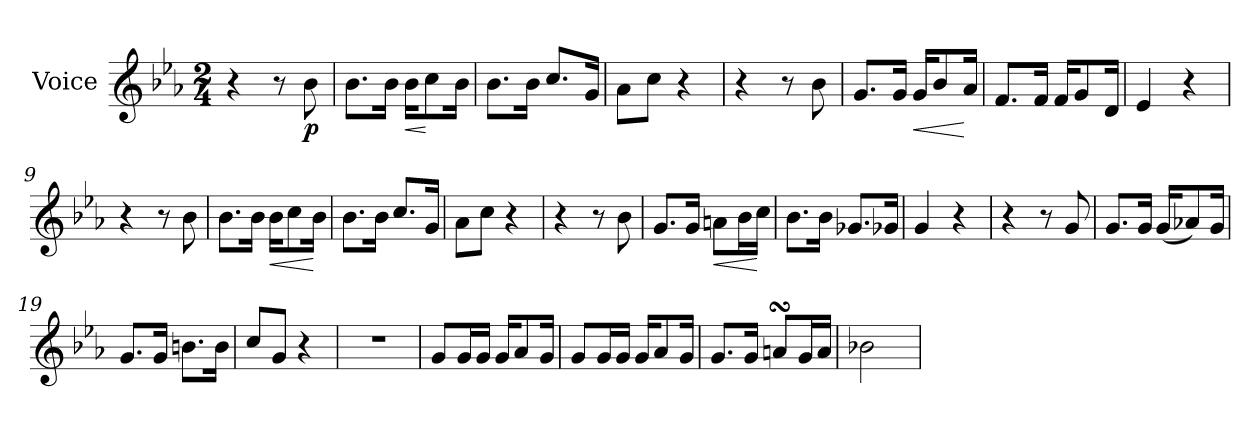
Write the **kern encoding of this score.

**kern	**dynam
*part1	*part1
*staff1	*staff1
*I"Voice	*
*clefG2	*
*k[b-e-a-]	*
*E-:	*
*M2/4	*
=1	=1
4r	.
8r	.
!	!LO:DY:b
8b-\	p
=2	=2
8.b-\L	.
16b-\Jk	.
!	!LO:HP:b
16b-\KL	<
8cc\	[
16b-\Jk	.
=3	=3
8.b-\L	.
16b-\Jk	.
8.cc/L	.
16g/Jk	.
=4	=4
8a-\L	.
8cc\J	.
4r	.
=5	=5
4r	.
8r	.
8b-\	.
=6	=6
8.g/L	.
16g/Jk	.
!	!LO:HP:b
16g/KL	<
8b-/	.
16a-/Jk	[
!!LO:LB:g=z
=7	=7
8.f/L	.
16f/Jk	.
16f/KL	.
8g/	.
16d/Jk	.
=8	=8
4e-/	.
4r	.
=9	=9
4r	.
8r	.
8b-\	.
=10	=10
8.b-\L	.
16b-\Jk	.
!	!LO:HP:b
16b-\KL	<
8cc\	.
16b-\Jk	[
=11	=11
8.b-\L	.
16b-\Jk	.
8.cc/L	.
16g/Jk	.
=12	=12
8a-\L	.
8cc\J	.
4r	.
=13	=13
4r	.
8r	.
8b-\	.
!!LO:LB:g=z
=14	=14
8.g/L	.
16g/Jk	.
!	!LO:HP:b
8an\L	<
16b-\L	.
16cc\JJ	[
=15	=15
8.b-\L	.
16b-\Jk	.
8.g-Xi/L	.
16g-Xi/Jk	.
=16	=16
4g/	.
4r	.
=17	=17
4r	.
8r	.
8g/	.
=18	=18
8.g/L	.
16g/Jk	.
(<16g/KL	.
8a-X/)	.
16g/Jk	.
=19	=19
8.g/L	.
16g/Jk	.
8.bn\L	.
16b\Jk	.
!!LO:LB:g=z
=20	=20
8cc/L	.
8g/J	.
4r	.
=21	=21
2r	.
=22	=22
8g/L	.
16g/L	.
16g/JJ	.
16g/KL	.
8a-/	.
16g/Jk	.
=23	=23
8g/L	.
16g/L	.
16g/JJ	.
16g/KL	.
8a-/	.
16g/Jk	.
=24	=24
8.g/L	.
16g/Jk	.
8ansSsS/L	.
16g/L	.
16a/JJ	.
=25	=25
2b-X\	.
=	=
*-	*-
